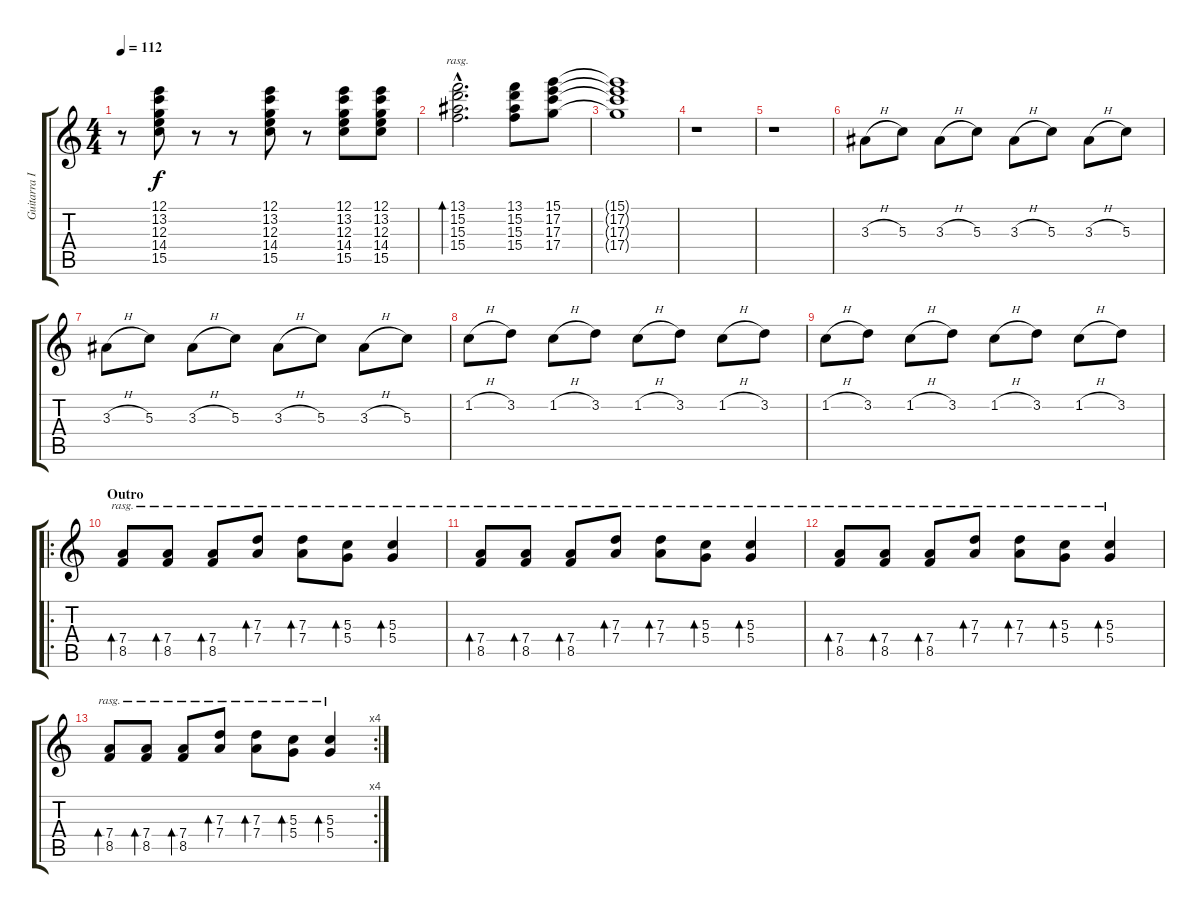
\track ("Guitarra I (Rafa Gutierrez)" "Guitarra I") {instrument electricguitarclean}
\staff {score tabs}
\tuning (E4 B3 G3 D3 A2 E2) {hide}
\ts (4 4)
\tempo 112
\clef g2
\ks c
r.8{dy f} (12.1 13.2 12.3 14.4 15.5).8 r.8 r.8 (12.1 13.2 12.3 14.4 15.5).8 r.8 (12.1 13.2 12.3 14.4 15.5).8 (12.1 13.2 12.3 14.4 15.5).8 |
(13.1{hac} 15.2{hac} 15.3{hac} 15.4{hac}).2{d bd 120 rasg ii} (13.1 15.2 15.3 15.4).8 (15.1 17.2 17.3 17.4).8 |
(15.1{t} 17.2{t} 17.3{t} 17.4{t}).1 |
r.1 |
r.1 |
3.3{h}.8{volume 8 instrument distortionguitar} 5.3.8 3.3{h}.8 5.3.8 3.3{h}.8 5.3.8 3.3{h}.8 5.3.8 |
3.3{h}.8 5.3.8 3.3{h}.8 5.3.8 3.3{h}.8 5.3.8 3.3{h}.8 5.3.8 |
1.2{h}.8{volume 8 instrument distortionguitar} 3.2.8 1.2{h}.8 3.2.8 1.2{h}.8 3.2.8 1.2{h}.8 3.2.8 |
1.2{h}.8 3.2.8 1.2{h}.8 3.2.8 1.2{h}.8 3.2.8 1.2{h}.8 3.2.8 |
\ro
\section ("" "Outro")
(7.4 8.5).8{bd 240 rasg ii volume 12 instrument electricguitarclean} (7.4 8.5).8{bd 240 rasg ii} (7.4 8.5).8{bd 120 rasg ii} (7.3 7.4).8{bd 240 rasg ii} (7.3 7.4).8{bd 240 rasg ii} (5.3 5.4).8{bd 240 rasg ii} (5.3 5.4).4{bd 240 rasg ii} |
(7.4 8.5).8{bd 240 rasg ii} (7.4 8.5).8{bd 240 rasg ii} (7.4 8.5).8{bd 120 rasg ii} (7.3 7.4).8{bd 240 rasg ii} (7.3 7.4).8{bd 240 rasg ii} (5.3 5.4).8{bd 240 rasg ii} (5.3 5.4).4{bd 240 rasg ii} |
(7.4 8.5).8{bd 240 rasg ii} (7.4 8.5).8{bd 240 rasg ii} (7.4 8.5).8{bd 120 rasg ii} (7.3 7.4).8{bd 240 rasg ii} (7.3 7.4).8{bd 240 rasg ii} (5.3 5.4).8{bd 240 rasg ii} (5.3 5.4).4{bd 240 rasg ii} |
\rc 4
(7.4 8.5).8{bd 240 rasg ii} (7.4 8.5).8{bd 240 rasg ii} (7.4 8.5).8{bd 120 rasg ii} (7.3 7.4).8{bd 240 rasg ii} (7.3 7.4).8{bd 240 rasg ii} (5.3 5.4).8{bd 240 rasg ii} (5.3 5.4).4{bd 240 rasg ii}
